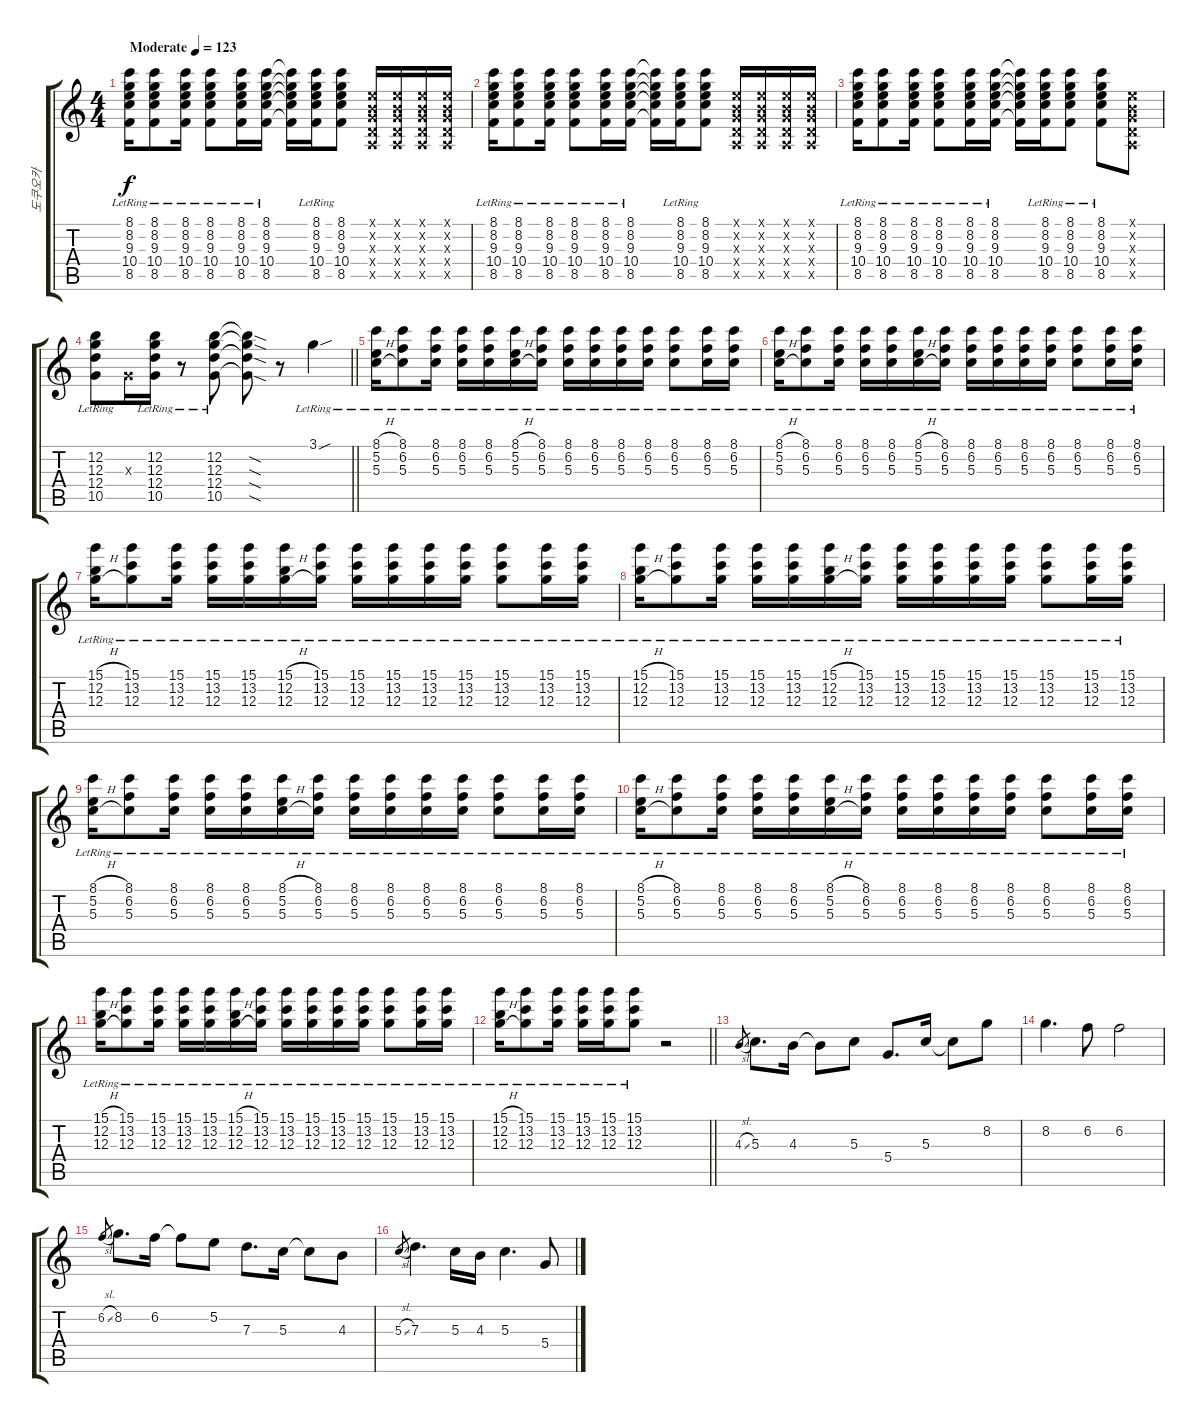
\track ("도쿠오카" "도쿠오카") {instrument acousticguitarsteel}
\staff {score tabs}
\tuning (E4 B3 G3 D3 A2 E2) {hide}
\ts (4 4)
\tempo (123 "Moderate")
\clef g2
\ks c
(8.1{lr} 8.2{lr} 9.3{lr} 10.4{lr} 8.5{lr}).16{dy f volume 10 instrument acousticguitarsteel} (8.1{lr} 8.2{lr} 9.3{lr} 10.4{lr} 8.5{lr}).8 (8.1{lr} 8.2{lr} 9.3{lr} 10.4{lr} 8.5{lr}).16 (8.1{lr} 8.2{lr} 9.3{lr} 10.4{lr} 8.5{lr}).8 (8.1{lr} 8.2{lr} 9.3{lr} 10.4{lr} 8.5{lr}).16 (8.1{lr} 8.2{lr} 9.3{lr} 10.4{lr} 8.5{lr}).16 (8.1{t} 8.2{t} 9.3{t} 10.4{t} 8.5{t}).16 (8.1{lr} 8.2{lr} 9.3{lr} 10.4{lr} 8.5{lr}).16 (8.1{lr} 8.2{lr} 9.3{lr} 10.4{lr} 8.5{lr}).8 (0.1{x} 0.2{x} 0.3{x} 0.4{x} 0.5{x}).16 (0.1{x} 0.2{x} 0.3{x} 0.4{x} 0.5{x}).16 (0.1{x} 0.2{x} 0.3{x} 0.4{x} 0.5{x}).16 (0.1{x} 0.2{x} 0.3{x} 0.4{x} 0.5{x}).16 |
(8.1{lr} 8.2{lr} 9.3{lr} 10.4{lr} 8.5{lr}).16 (8.1{lr} 8.2{lr} 9.3{lr} 10.4{lr} 8.5{lr}).8 (8.1{lr} 8.2{lr} 9.3{lr} 10.4{lr} 8.5{lr}).16 (8.1{lr} 8.2{lr} 9.3{lr} 10.4{lr} 8.5{lr}).8 (8.1{lr} 8.2{lr} 9.3{lr} 10.4{lr} 8.5{lr}).16 (8.1{lr} 8.2{lr} 9.3{lr} 10.4{lr} 8.5{lr}).16 (8.1{t} 8.2{t} 9.3{t} 10.4{t} 8.5{t}).16 (8.1{lr} 8.2{lr} 9.3{lr} 10.4{lr} 8.5{lr}).16 (8.1{lr} 8.2{lr} 9.3{lr} 10.4{lr} 8.5{lr}).8 (0.1{x} 0.2{x} 0.3{x} 0.4{x} 0.5{x}).16 (0.1{x} 0.2{x} 0.3{x} 0.4{x} 0.5{x}).16 (0.1{x} 0.2{x} 0.3{x} 0.4{x} 0.5{x}).16 (0.1{x} 0.2{x} 0.3{x} 0.4{x} 0.5{x}).16 |
(8.1{lr} 8.2{lr} 9.3{lr} 10.4{lr} 8.5{lr}).16 (8.1{lr} 8.2{lr} 9.3{lr} 10.4{lr} 8.5{lr}).8 (8.1{lr} 8.2{lr} 9.3{lr} 10.4{lr} 8.5{lr}).16 (8.1{lr} 8.2{lr} 9.3{lr} 10.4{lr} 8.5{lr}).8 (8.1{lr} 8.2{lr} 9.3{lr} 10.4{lr} 8.5{lr}).16 (8.1{lr} 8.2{lr} 9.3{lr} 10.4{lr} 8.5{lr}).16 (8.1{t} 8.2{t} 9.3{t} 10.4{t} 8.5{t}).16 (8.1{lr} 8.2{lr} 9.3{lr} 10.4{lr} 8.5{lr}).16 (8.1{lr} 8.2{lr} 9.3{lr} 10.4{lr} 8.5{lr}).8 (8.1{lr} 8.2{lr} 9.3{lr} 10.4{lr} 8.5{lr}).8 (0.1{x} 0.2{x} 0.3{x} 0.4{x} 0.5{x}).8 |
\barLineRight lightlight
(12.2{lr} 12.3{lr} 12.4{lr} 10.5{lr}).8 0.3{x}.16 (12.2{lr} 12.3{lr} 12.4{lr} 10.5{lr}).16 r.8 (12.2{lr} 12.3{lr} 12.4{lr} 10.5{lr}).8 (12.2{sod t} 12.3{sod t} 12.4{sod t} 10.5{sod t}).8 r.8 3.1{sou lr}.4{volume 12} |
(8.1{h lr} 5.2{h lr} 5.3{h lr}).16 (8.1{lr} 6.2{lr} 5.3{lr}).8 (8.1{lr} 6.2{lr} 5.3{lr}).16 (8.1{lr} 6.2{lr} 5.3{lr}).16 (8.1{lr} 6.2{lr} 5.3{lr}).16 (8.1{h lr} 5.2{h lr} 5.3{h lr}).16 (8.1{lr} 6.2{lr} 5.3{lr}).16 (8.1{lr} 6.2{lr} 5.3{lr}).16 (8.1{lr} 6.2{lr} 5.3{lr}).16 (8.1{lr} 6.2{lr} 5.3{lr}).16 (8.1{lr} 6.2{lr} 5.3{lr}).16 (8.1{lr} 6.2{lr} 5.3{lr}).8 (8.1{lr} 6.2{lr} 5.3{lr}).16 (8.1{lr} 6.2{lr} 5.3{lr}).16 |
(8.1{h lr} 5.2{h lr} 5.3{h lr}).16 (8.1{lr} 6.2{lr} 5.3{lr}).8 (8.1{lr} 6.2{lr} 5.3{lr}).16 (8.1{lr} 6.2{lr} 5.3{lr}).16 (8.1{lr} 6.2{lr} 5.3{lr}).16 (8.1{h lr} 5.2{h lr} 5.3{h lr}).16 (8.1{lr} 6.2{lr} 5.3{lr}).16 (8.1{lr} 6.2{lr} 5.3{lr}).16 (8.1{lr} 6.2{lr} 5.3{lr}).16 (8.1{lr} 6.2{lr} 5.3{lr}).16 (8.1{lr} 6.2{lr} 5.3{lr}).16 (8.1{lr} 6.2{lr} 5.3{lr}).8 (8.1{lr} 6.2{lr} 5.3{lr}).16 (8.1{lr} 6.2{lr} 5.3{lr}).16 |
(15.1{h lr} 12.2{h lr} 12.3{h lr}).16 (15.1{lr} 13.2{lr} 12.3{lr}).8 (15.1{lr} 13.2{lr} 12.3{lr}).16 (15.1{lr} 13.2{lr} 12.3{lr}).16 (15.1{lr} 13.2{lr} 12.3{lr}).16 (15.1{h lr} 12.2{h lr} 12.3{h lr}).16 (15.1{lr} 13.2{lr} 12.3{lr}).16 (15.1{lr} 13.2{lr} 12.3{lr}).16 (15.1{lr} 13.2{lr} 12.3{lr}).16 (15.1{lr} 13.2{lr} 12.3{lr}).16 (15.1{lr} 13.2{lr} 12.3{lr}).16 (15.1{lr} 13.2{lr} 12.3{lr}).8 (15.1{lr} 13.2{lr} 12.3{lr}).16 (15.1{lr} 13.2{lr} 12.3{lr}).16 |
(15.1{h lr} 12.2{h lr} 12.3{h lr}).16 (15.1{lr} 13.2{lr} 12.3{lr}).8 (15.1{lr} 13.2{lr} 12.3{lr}).16 (15.1{lr} 13.2{lr} 12.3{lr}).16 (15.1{lr} 13.2{lr} 12.3{lr}).16 (15.1{h lr} 12.2{h lr} 12.3{h lr}).16 (15.1{lr} 13.2{lr} 12.3{lr}).16 (15.1{lr} 13.2{lr} 12.3{lr}).16 (15.1{lr} 13.2{lr} 12.3{lr}).16 (15.1{lr} 13.2{lr} 12.3{lr}).16 (15.1{lr} 13.2{lr} 12.3{lr}).16 (15.1{lr} 13.2{lr} 12.3{lr}).8 (15.1{lr} 13.2{lr} 12.3{lr}).16 (15.1{lr} 13.2{lr} 12.3{lr}).16 |
(8.1{h lr} 5.2{h lr} 5.3{h lr}).16 (8.1{lr} 6.2{lr} 5.3{lr}).8 (8.1{lr} 6.2{lr} 5.3{lr}).16 (8.1{lr} 6.2{lr} 5.3{lr}).16 (8.1{lr} 6.2{lr} 5.3{lr}).16 (8.1{h lr} 5.2{h lr} 5.3{h lr}).16 (8.1{lr} 6.2{lr} 5.3{lr}).16 (8.1{lr} 6.2{lr} 5.3{lr}).16 (8.1{lr} 6.2{lr} 5.3{lr}).16 (8.1{lr} 6.2{lr} 5.3{lr}).16 (8.1{lr} 6.2{lr} 5.3{lr}).16 (8.1{lr} 6.2{lr} 5.3{lr}).8 (8.1{lr} 6.2{lr} 5.3{lr}).16 (8.1{lr} 6.2{lr} 5.3{lr}).16 |
(8.1{h lr} 5.2{h lr} 5.3{h lr}).16 (8.1{lr} 6.2{lr} 5.3{lr}).8 (8.1{lr} 6.2{lr} 5.3{lr}).16 (8.1{lr} 6.2{lr} 5.3{lr}).16 (8.1{lr} 6.2{lr} 5.3{lr}).16 (8.1{h lr} 5.2{h lr} 5.3{h lr}).16 (8.1{lr} 6.2{lr} 5.3{lr}).16 (8.1{lr} 6.2{lr} 5.3{lr}).16 (8.1{lr} 6.2{lr} 5.3{lr}).16 (8.1{lr} 6.2{lr} 5.3{lr}).16 (8.1{lr} 6.2{lr} 5.3{lr}).16 (8.1{lr} 6.2{lr} 5.3{lr}).8 (8.1{lr} 6.2{lr} 5.3{lr}).16 (8.1{lr} 6.2{lr} 5.3{lr}).16 |
(15.1{h lr} 12.2{h lr} 12.3{h lr}).16 (15.1{lr} 13.2{lr} 12.3{lr}).8 (15.1{lr} 13.2{lr} 12.3{lr}).16 (15.1{lr} 13.2{lr} 12.3{lr}).16 (15.1{lr} 13.2{lr} 12.3{lr}).16 (15.1{h lr} 12.2{h lr} 12.3{h lr}).16 (15.1{lr} 13.2{lr} 12.3{lr}).16 (15.1{lr} 13.2{lr} 12.3{lr}).16 (15.1{lr} 13.2{lr} 12.3{lr}).16 (15.1{lr} 13.2{lr} 12.3{lr}).16 (15.1{lr} 13.2{lr} 12.3{lr}).16 (15.1{lr} 13.2{lr} 12.3{lr}).8 (15.1{lr} 13.2{lr} 12.3{lr}).16 (15.1{lr} 13.2{lr} 12.3{lr}).16 |
\barLineRight lightlight
(15.1{h lr} 12.2{h lr} 12.3{h lr}).16 (15.1{lr} 13.2{lr} 12.3{lr}).8 (15.1{lr} 13.2{lr} 12.3{lr}).16 (15.1{lr} 13.2{lr} 12.3{lr}).16 (15.1{lr} 13.2{lr} 12.3{lr}).16 (15.1{lr} 13.2{lr} 12.3{lr}).8 r.2 |
4.3{sl}.8{gr} 5.3.8{d} 4.3.16 4.3{t}.8 5.3.8 5.4.8{d} 5.3.16 5.3{t}.8 8.2.8 |
8.2.4{d} 6.2.8 6.2.2 |
6.2{sl}.8{gr} 8.2.8{d} 6.2.16 6.2{t}.8 5.2.8 7.3.8{d} 5.3.16 5.3{t}.8 4.3.8 |
5.3{sl}.8{gr} 7.3.4{d} 5.3.16 4.3.16 5.3.4{d} 5.4.8
